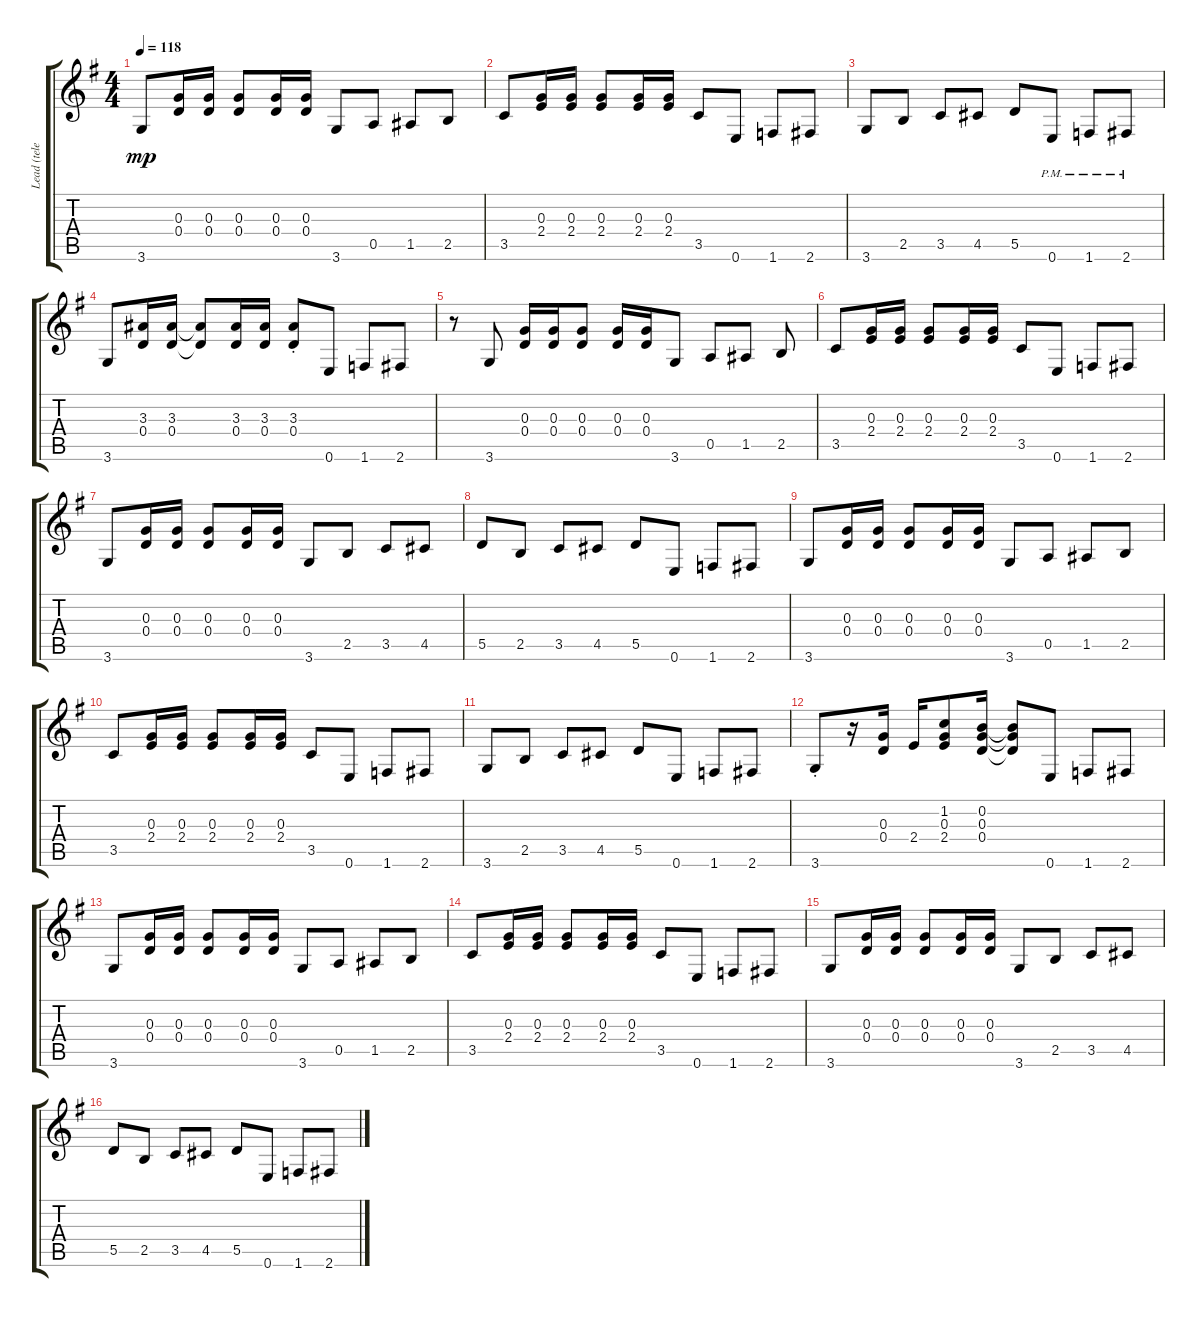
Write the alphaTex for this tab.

\track ("Lead (telecaster b-bender)" "Lead (tele") {instrument overdrivenguitar}
\staff {score tabs}
\tuning (E4 B3 G3 D3 A2 E2) {hide}
\ts (4 4)
\tempo 118
\clef g2
\ks g
3.6.8{dy mp} (0.3 0.4).16 (0.3 0.4).16 (0.3 0.4).8 (0.3 0.4).16 (0.3 0.4).16 3.6.8 0.5.8 1.5.8 2.5.8 |
3.5.8 (0.3 2.4).16 (0.3 2.4).16 (0.3 2.4).8 (0.3 2.4).16 (0.3 2.4).16 3.5.8 0.6.8 1.6.8 2.6.8 |
3.6.8 2.5.8 3.5.8 4.5.8 5.5.8 0.6{pm}.8 1.6{pm}.8 2.6{pm}.8 |
3.6.8 (3.3 0.4).16 (3.3 0.4).16 (3.3{t} 0.4{t}).8 (3.3 0.4).16 (3.3 0.4).16 (3.3{st} 0.4{st}).8 0.6.8 1.6.8 2.6.8 |
r.8 3.6.8 (0.3 0.4).16 (0.3 0.4).16 (0.3 0.4).8 (0.3 0.4).16 (0.3 0.4).16 3.6.8 0.5.8 1.5.8 2.5.8 |
3.5.8 (0.3 2.4).16 (0.3 2.4).16 (0.3 2.4).8 (0.3 2.4).16 (0.3 2.4).16 3.5.8 0.6.8 1.6.8 2.6.8 |
3.6.8 (0.3 0.4).16 (0.3 0.4).16 (0.3 0.4).8 (0.3 0.4).16 (0.3 0.4).16 3.6.8 2.5.8 3.5.8 4.5.8 |
5.5.8 2.5.8 3.5.8 4.5.8 5.5.8 0.6.8 1.6.8 2.6.8 |
3.6.8 (0.3 0.4).16 (0.3 0.4).16 (0.3 0.4).8 (0.3 0.4).16 (0.3 0.4).16 3.6.8 0.5.8 1.5.8 2.5.8 |
3.5.8 (0.3 2.4).16 (0.3 2.4).16 (0.3 2.4).8 (0.3 2.4).16 (0.3 2.4).16 3.5.8 0.6.8 1.6.8 2.6.8 |
3.6.8 2.5.8 3.5.8 4.5.8 5.5.8 0.6.8 1.6.8 2.6.8 |
3.6{st}.8 r.16 (0.3 0.4).16 2.4.16 (1.2 0.3 2.4).8 (0.2 0.3 0.4).16 (0.2{t} 0.3{t} 0.4{t}).8 0.6.8 1.6.8 2.6.8 |
3.6.8 (0.3 0.4).16 (0.3 0.4).16 (0.3 0.4).8 (0.3 0.4).16 (0.3 0.4).16 3.6.8 0.5.8 1.5.8 2.5.8 |
3.5.8 (0.3 2.4).16 (0.3 2.4).16 (0.3 2.4).8 (0.3 2.4).16 (0.3 2.4).16 3.5.8 0.6.8 1.6.8 2.6.8 |
3.6.8 (0.3 0.4).16 (0.3 0.4).16 (0.3 0.4).8 (0.3 0.4).16 (0.3 0.4).16 3.6.8 2.5.8 3.5.8 4.5.8 |
5.5.8 2.5.8 3.5.8 4.5.8 5.5.8 0.6.8 1.6.8 2.6.8
